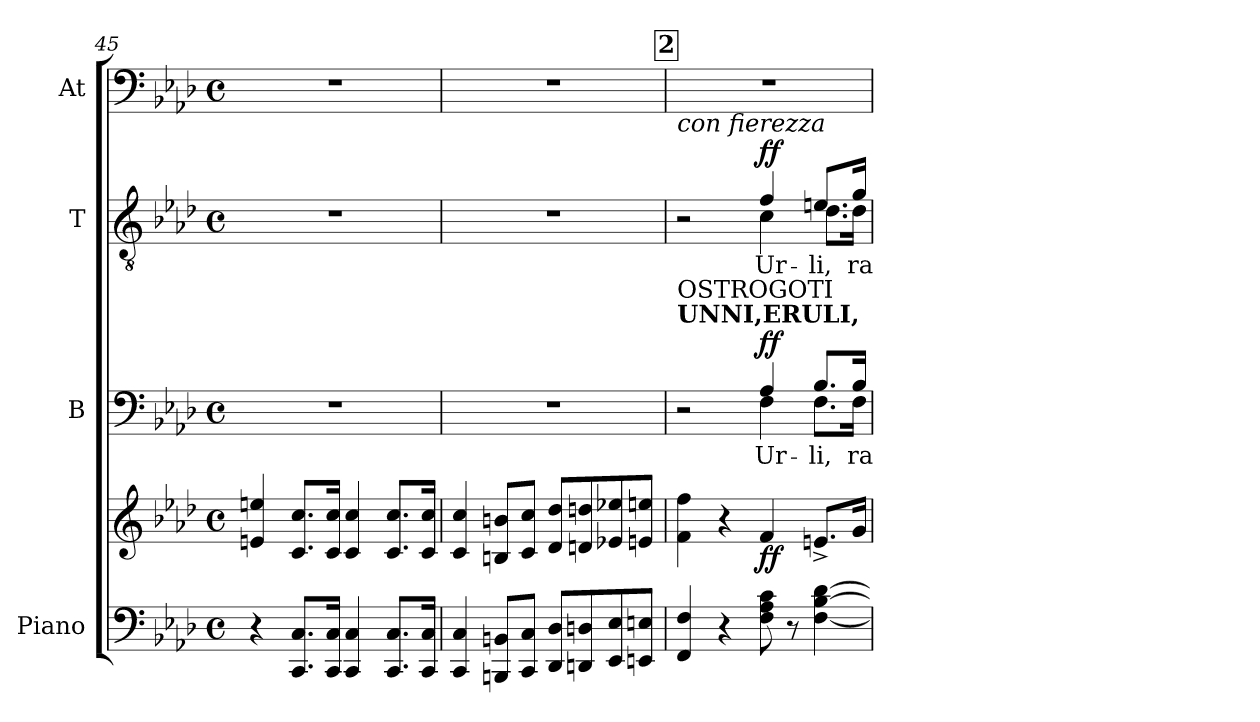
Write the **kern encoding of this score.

**kern	**kern	**dynam	**kern	**text	**dynam	**kern	**text	**dynam	**kern
*part4	*part4	*part4	*part3	*part3	*part3	*part2	*part2	*part2	*part1
*staff5	*staff4	*staff4/5	*staff3	*staff3	*staff3	*staff2	*staff2	*staff2	*staff1
*I"Piano	*	*	*I"B	*	*	*I"T	*	*	*I"At
*I'Pno	*	*	*I'B	*	*	*I'T	*	*	*I'At
*clefF4	*clefG2	*	*clefF4	*	*	*clefGv2	*	*	*clefF4
*k[b-e-a-d-]	*k[b-e-a-d-]	*	*k[b-e-a-d-]	*	*	*k[b-e-a-d-]	*	*	*k[b-e-a-d-]
*M4/4	*M4/4	*	*M4/4	*	*	*M4/4	*	*	*M4/4
*met(c)	*met(c)	*	*met(c)	*	*	*met(c)	*	*	*met(c)
=45	=45	=45	=45	=45	=45	=45	=45	=45	=45
4r	4en/ 4een/	.	1r	.	.	1r	.	.	1r
8.CC/ 8.C/L	8.c/ 8.cc/L	.	.	.	.	.	.	.	.
16CC/ 16C/Jk	16c/ 16cc/Jk	.	.	.	.	.	.	.	.
4CC/ 4C/	4c/ 4cc/	.	.	.	.	.	.	.	.
8.CC/ 8.C/L	8.c/ 8.cc/L	.	.	.	.	.	.	.	.
16CC/ 16C/Jk	16c/ 16cc/Jk	.	.	.	.	.	.	.	.
!!LO:LB:g=z
=46	=46	=46	=46	=46	=46	=46	=46	=46	=46
4CC/ 4C/	4c/ 4cc/	.	1r	.	.	1r	.	.	1r
8BBBn/ 8BBn/L	8Bn/ 8bn/L	.	.	.	.	.	.	.	.
8CC/ 8C/J	8c/ 8cc/J	.	.	.	.	.	.	.	.
8DD-/ 8D-/L	8d-/ 8dd-/L	.	.	.	.	.	.	.	.
8DDn/ 8Dn/	8dn/ 8ddn/	.	.	.	.	.	.	.	.
8EE-/ 8E-/	8e-X/ 8ee-X/	.	.	.	.	.	.	.	.
8EEn/ 8En/J	8en/ 8een/J	.	.	.	.	.	.	.	.
!!LO:REH:place=s1:a:B:fs=14:t=2
=47	=47	=47	=47	=47	=47	=47	=47	=47	=47
*	*	*	*^	*	*	*^	*	*	*
!	!	!	!	!	!	!	!LO:TX:a:i:t=con fierezza	!	!	!	!
!	!	!	!LO:TX:a:B:t=UNNI,ERULI,	!	!	!	!	!	!	!	!
!	!	!	!LO:TX:a:t=OSTROGOTI	!	!	!	!	!	!	!	!
4FF/ 4F/	4f\ 4ff\	.	2r	2ryy	.	.	2r	2ryy	.	.	1r
4r	4r	.	.	.	.	.	.	.	.	.	.
!	!	!LO:DY:b	!	!	!LO:LY:b	!LO:DY:a	!	!	!LO:LY:b	!LO:DY:a	!
8F\ 8A-\ 8c\	4f/	ff	4A-!/	4F\	Ur-	ff	4f/	4c!\	Ur-	ff	.
8r	.	.	.	.	.	.	.	.	.	.	.
!	!	!	!	!	!LO:LY:b	!	!	!	!LO:LY:b	!	!
[4F\ [4B-\ [4d-\	8.en^/L	.	8.B-!/L	8.F\L	-li,	.	8.en/L	8.d-!\L	-li,	.	.
!	!	!	!	!	!LO:LY:b	!	!	!	!LO:LY:b	!	!
.	16g/Jk	.	16B-!/Jk	16F\Jk	ra-	.	16g/Jk	16d-!\Jk	ra-	.	.
*	*	*	*v	*v	*	*	*	*	*	*	*
*	*	*	*	*	*	*v	*v	*	*	*
=	=	=	=	=	=	=	=	=	=
*-	*-	*-	*-	*-	*-	*-	*-	*-	*-
